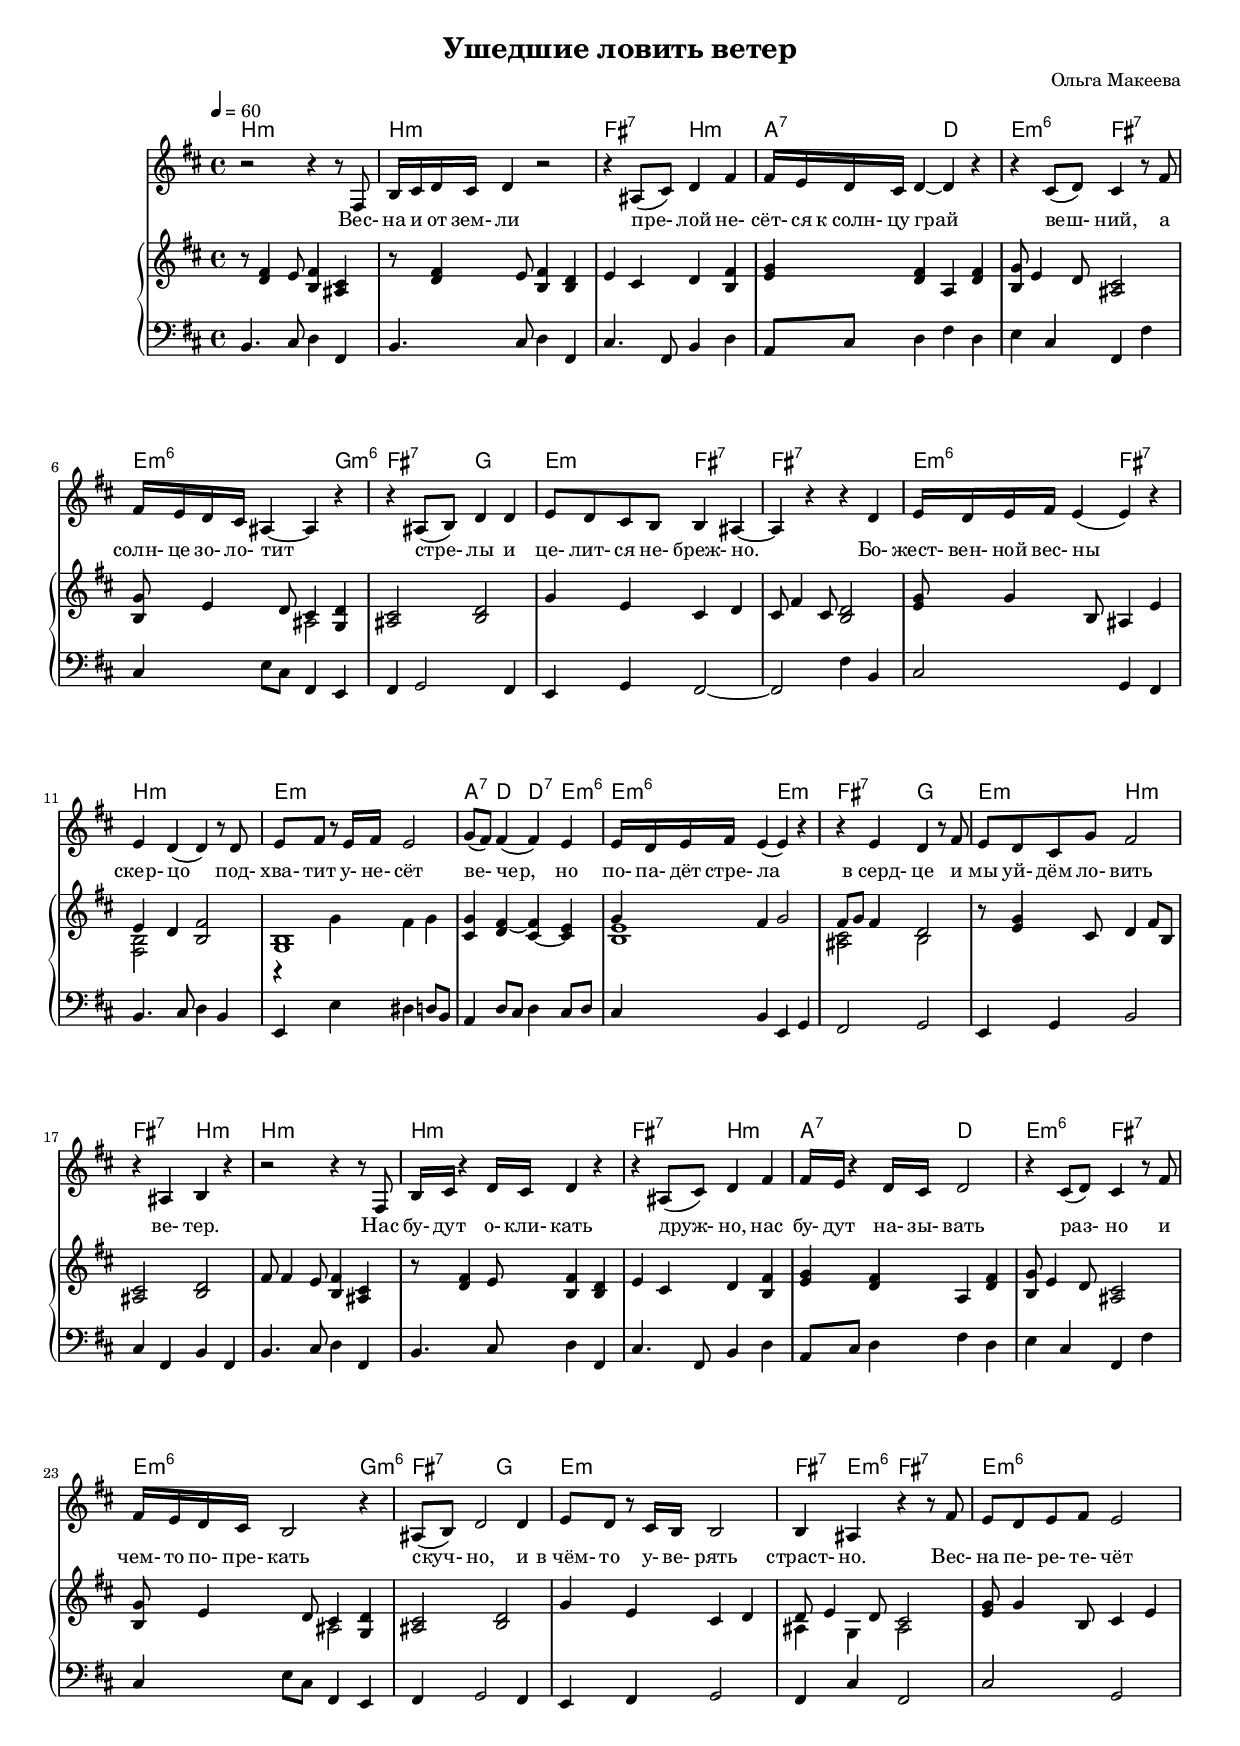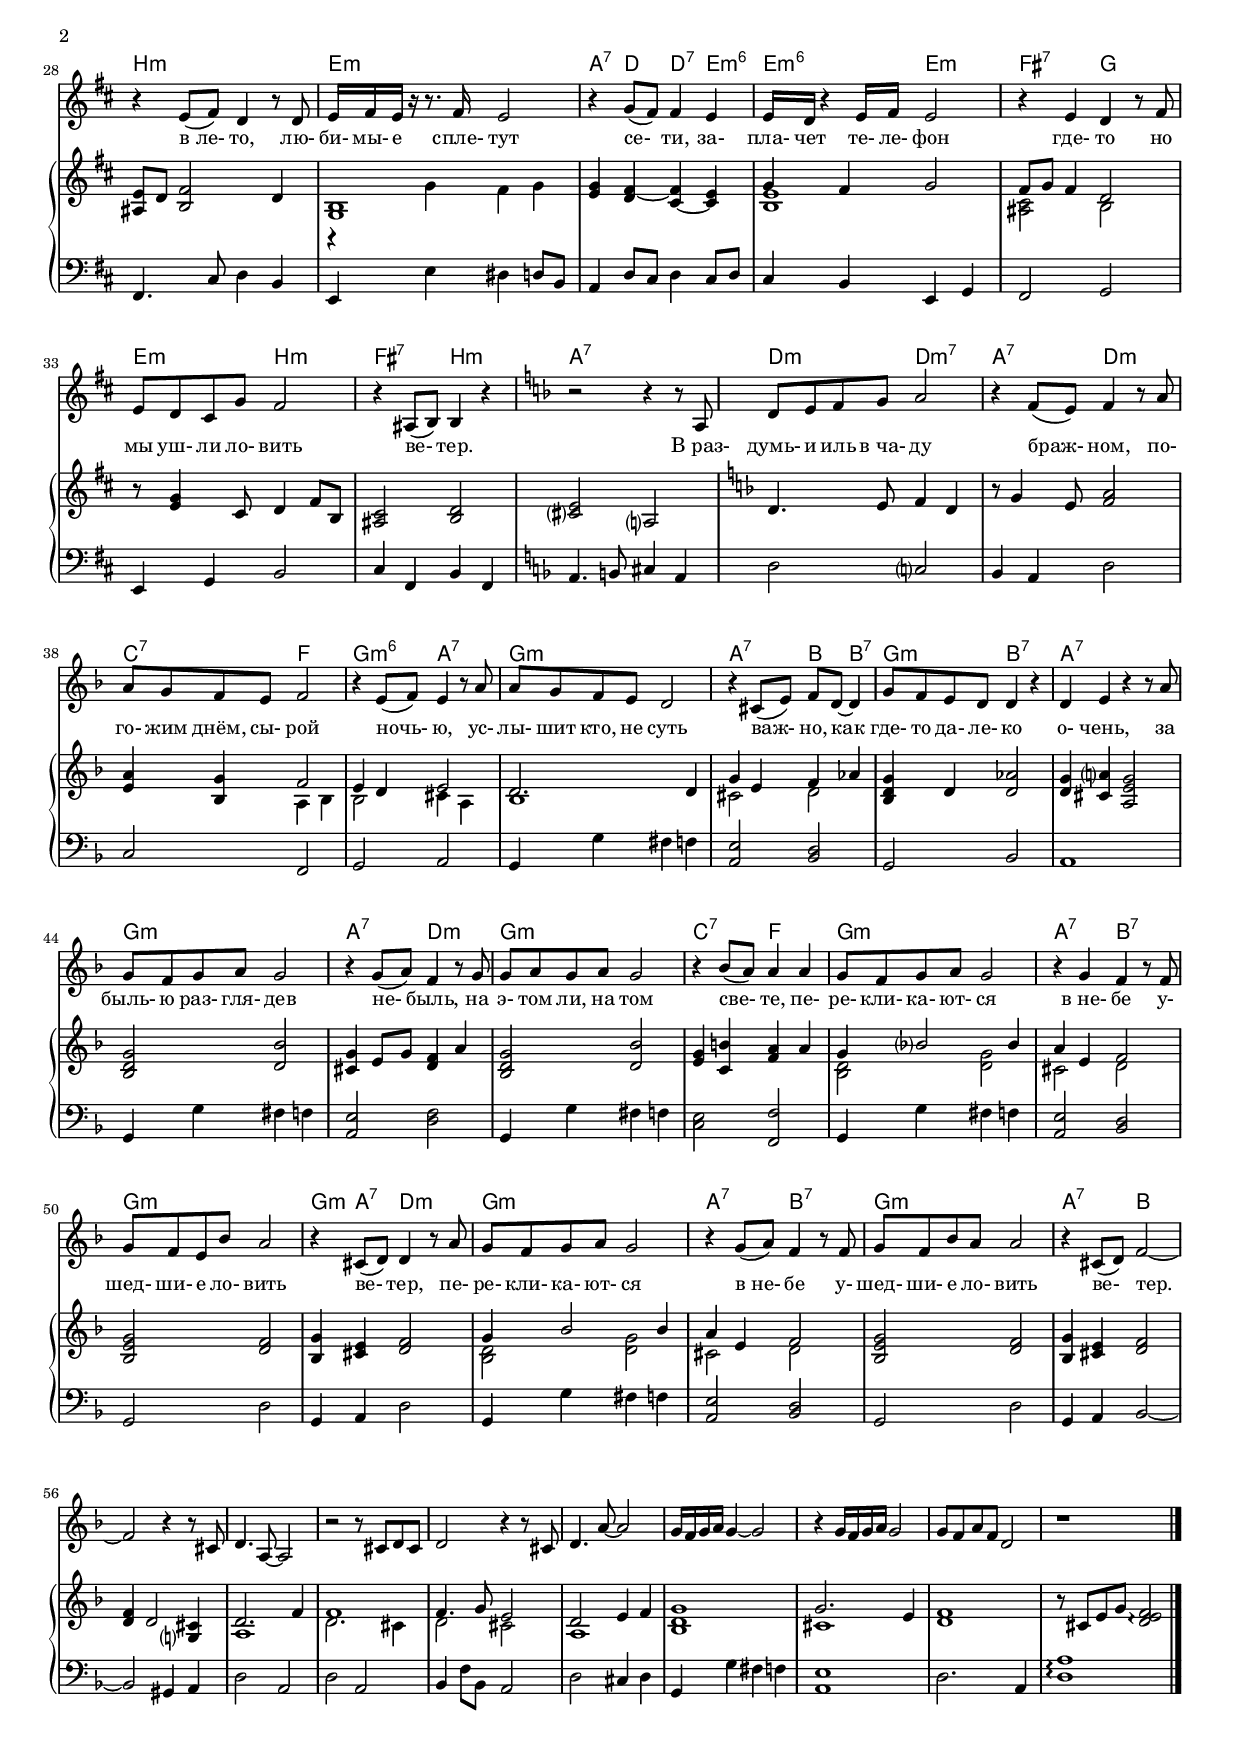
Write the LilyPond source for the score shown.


\version "2.22.1"

\header{
  title = "Ушедшие ловить ветер"
  composer = "Ольга Макеева"
}  

#(set-global-staff-size 15.9)

chordNames = \chordmode {
 b 1
}

harmonies = \chordmode {
\germanChords
%\set chordNameLowercaseMinor = ##t

b1:min |
b1: min |
fis2:7 b2:min |
a2:7 d2 |
e2:min6 fis2:7 |
e2.:min6 g4:min6 |
fis2:7 g2 |
e2:min fis2:7 |
fis1:7 |
e2:min6 fis2:7 |
b1:min|
e1:min |
a4:7 d d:7 e:min6 |
e2:min6 e:min |
fis2:7 g2 |
e2:min b2:min |
fis2:7 b2:min |

b1:min |
b1: min |
fis2:7 b2:min |
a2:7 d2 |
e2:min6 fis2:7 |
e2.:min6 g4:min6 |
fis2:7 g2 |
e1:min|
fis4:7 e4:min6 fis2:7 |
e1:min6|
b1:min|
e1:min |
a4:7 d d:7 e:min6 |
e2:min6 e:min |
fis2:7 g2 |
e2:min b2:min |
fis2:7 b2:min |

a1:7 | 
d2:min d2:min7 | 
a2:7 d2:min |
c2:7 f2 |
g2:min6 a2:7 |
g1:min |
a2:7 bes4 bes4:7 |
g2:min bes2:7 |
a1:7 | 
g1:min |
a2:7 d2:min |
g1:min |
c2:7 f2 |
g1:min |
a2:7 bes2:7 |
g1:min |
g4:min a4:7 d2: min |
g1:min |
a2:7 bes2:7 |
g1:min |
a2:7 bes2 |


}

melody = \relative c'' {
  \clef treble
  \key b \minor
  \time 4/4
  \tempo 4 = 60
  r2 r4 r8 fis,,8 | %g1
  b16 cis d cis d4 r2 | %g2
  r4 ais8 (cis) d4 fis | %g3
  fis16 e d cis d4~ d4 r4 | %g4
  r4 cis8 (d) cis4 r8 fis | %g5
  fis16 e d cis ais4~ ais r | %g6
  r4 ais8 (b) d4 d | %g7
  e8 d cis b b4 ais~ | %g8
  ais r4 r4 d | %g9
  e16 d e fis e4 (e4) r4 | %g10
  e4 d4 (d4) r8 d8  | %g11 
  e8 fis r8 e16 fis16 e2 | %g12
  g8 (fis) fis4 (fis4) e4 | %g13
  e16 d e fis e4 (e4) r | %g14
  r4 e d r8 fis | %g15
  e8 d cis g' fis2 | %g16
  r4 ais,4 b4 r4 | %g17
  
  r2 r4 r8 fis8 | %g18
  b16 cis r4  d16 cis d4 r4 | %g19
  r4 ais8 (cis) d4 fis | %g20
  fis16 e r4 d16 cis d2 | %g21
  r4 cis8 (d) cis4 r8 fis | %g22
  fis16 e d cis b2 r4 | %g23
  ais8 (b) d2 d4 | %g24
  e8 d r8 cis16 b16 b2 | %g25
  b4 ais4 r4 r8 fis'8 | %g26
  e8  d e fis e2 | %g27
  r4 e8 (fis8) d4 r8 d8  | %g28
  e16 fis e r r8. fis16 e2 | %g29
  r4 g8 (fis) fis4 e4 | %g30
  e16 d r4 e16 fis e2 | %g31
  r4 e d r8 fis | %g32
  e8 d cis g' fis2 | %g33
  r4 ais,8 (b8) b4 r | %g34
  
  \key d \minor
  r2 r4 r8 a8 | %g35
  d8 e f g a2 | %g36
  r4 f8 (e8) f4 r8 a8 | %g37
  a8 g f e f2 | %g38
  r4 e8 (f8) e4 r8 a | %g39
  a8 g f e d2 | %g40
  r4 cis8 (e) f d8~ d4 | %g41
  g8 f e d d4 r |%g42
  d4 e r r8 a | %g43
  g8 f g a g2 | %g44
  r4 g8 (a) f4 r8 g | %g45
  g8 a g a g2 | %g46
  r4 bes8 (a) a4 a4 | %g47
  g8 f g a g2 | % g48
  r4 g f r8 f | %g49
  g8 f e bes' a2 | %g50
  r4 cis,8 (d) d4 r8 a' | %g51
  g8 f g a g2 | % g52
  r4 g8 (a8) f4 r8 f | %g53
  g8 f  bes a8 a2 | %g54
  r4 cis,8 (d) f2~ | %g55
  f2 r4 r8 cis8 | %g56
  d4. a8~ a2 | %g57
  r2 r8 cis d cis | %g58
  d2 r4 r8 cis | %g59
  d4. a'8~ a2 | %g57
  g16 f g a g4~ g2 | %g58
  r4 g16 f g a  g2 | %g59
  g8 f a f d2 | % g60
  r1\bar "|."
 }

text = \lyricmode {
  Вес- на и от зем- ли пре- лой
  не- сёт- ся к_солн- цу грай веш- ний,
  а солн- це зо- ло- тит стре- лы
  и це- лит- ся не- бреж- но.
  
  Бо- жест- вен- ной вес- ны скер- цо
  под- хва- тит у- не- сёт ве- чер,
  но по- па- дёт стре- ла в_серд- це
  и мы уй- дём ло- вить ве- тер.
  
  Нас бу- дут о- кли- кать друж- но,
  нас бу- дут на- зы- вать раз- но
  и чем- то по- пре- кать скуч- но,
  и в_чём- то у- ве- рять страст- но.
  
  Вес- на пе- ре- те- чёт в_ле- то,
  лю- би- мы- е спле- тут се- ти,
  за- пла- чет те- ле- фон где- то
  но мы уш- ли ло- вить ве- тер.
  
  В_раз- думь- и иль в_ча- ду браж- ном,
  по- го- жим днём, сы- рой ночь- ю,
  ус- лы- шит кто, не суть важ- но,
  как где- то да- ле- ко о- чень,
  
  за быль- ю раз- гля- дев не- быль,
  на э- том ли, на том све- те,
  пе- ре- кли- ка- ют- ся в_не- бе
  у- шед- ши- е ло- вить ве- тер,
  пе- ре- кли- ка- ют- ся в_не- бе
  у- шед- ши- е ло- вить ве- тер.
  
}

upper = \relative c'' {
  \clef treble
  \key b \minor
  \time 4/4
  r8 <d, fis>4 e8 <b fis'>4 <ais cis>  | %g1
  r8 <d fis>4 e8 <b fis'>4 <b d> | %g2
  e4 cis d <b fis'> | %g3
  <e g>4 <d fis>4 a4 <d fis>4| %g4
  <b g'>8 e4 d8 <ais cis>2| %g5
  <b g'>8 e4 d8 <<{cis4 <g d'>4}\\{ais2}>> | %g6
  <ais cis>2 <b d>2 | %g7
  g'4 e4 cis4 d4 | %g8
  cis8 fis4 cis8 <b d>2 | %g9
  <g' e>8 g4 b,8 ais4 e'4 | %g10
  <<{e4 d4}\\{<fis, b>2}>> <b fis'>2| %g11
  <<{<g b>1}\\{r4 g' fis g}>> %g12
  <cis, g'>4 <d fis~>4 <cis~ fis> <cis e> | %g13
  <<{g'4 fis4 g2}\\{<b, e>1}>> | %g14
  <<{fis'8 g fis4 d2}\\{<ais cis>2 b2}>> | %g15
  r8 <e g>4 cis8 d4 fis8 b,8 | %g16
  <ais cis>2 <b d>2 | %g17
  
  fis'8 fis4 e8 <b fis'>4 <ais cis>  | %g18
  r8 <d fis>4 e8 <b fis'>4 <b d> | %g19
  e4 cis d <b fis'> | %g20
  <e g>4 <d fis>4 a4 <d fis>4| %g21
  <b g'>8 e4 d8 <ais cis>2| %g22
  <b g'>8 e4 d8 <<{cis4 <g d'>4}\\{ais2}>> | %g23
  <ais cis>2 <b d>2 | %g24
  g'4 e4 cis4 d4 | %g25
  <<{d8 e4 d8 cis2}\\{ais4 g4 ais2}>>| %g26
  <g' e>8 g4 b,8 cis4 e4 | %g27
  <ais, e'>8 d8 <b fis'>2 d4| %g28
  <<{<g, b>1}\\{r4 g' fis g}>> | %g29
  <e g>4 <d fis~>4 <cis~ fis> <cis e> | %g30
  <<{g'4 fis4 g2}\\{<b, e>1}>> | %g31
  <<{fis'8 g fis4 d2}\\{<ais cis>2 b2}>> | %g32
  r8 <e g>4 cis8 d4 fis8 b,8 | %g33
  <ais cis>2 <b d>2 | %g34
  <cis e>2 a2 | %п35
  \key d \minor
  
  d4. e8 f4 d4 | %g36
  r8 g4 e8 <f a>2 | %g37
  <e a>4 <bes g'>4 <<{f'2}\\{a,4 bes4}>> | %g38
  <<{e4 d e2}\\{bes2 cis4 a4}>> | %g39
  <<{d2. d4}\\{bes1}>> | %g40
  <<{g'4 e4 f4 as4}\\{cis,2 d2}>> | %g41
  <bes d g>4 d4 <d as'>2 | %g42
  <d g>4 <cis a'>4 <a e' g>2 | %g43
  <bes d g>2 <d bes'>2 | %g44
  <cis g'>4 e8 g8 <d f>4 a'4 | %g45
  <bes, d g>2 <d bes'>2 | %g46
  <e g>4 <c b'> <f a>4 a4 | %g47
  <<{g4 bes2 bes4}\\{<bes, d>2 <d g>2}>> | %g48
  <<{a'4 e f2}\\{cis2 d2}>> | %g49
  <bes e g>2 <d f>2 | %g50
  <bes g'>4 <cis e>4 <d f>2 | %g51
  <<{g4 bes2 bes4}\\{<bes, d>2 <d g>2}>> | %g52
  <<{a'4 e f2}\\{cis2 d2}>> | %g53
  <bes e g>2 <d f>2 | %g54
  <bes g'>4 <cis e>4 <d f>2 | %g55
  <d f>4 d2 <cis g>4 | %g56
  <<{d2. f4 }\\{a,1}>> | %g57
  <<{f'1}\\{d2. cis4}>> |  %g58
  <<{f4. g8 e2}\\{d2 cis2}>> | %g59
  <<{d2 e4 f4 }\\{a,1}>>  | %g60
  <bes d g>1 | %g61
  <<{g'2. e4}\\{cis1}>> | %g62
  <d f>1 |%g63
  r8 cis e g  <d e f>2 \arpeggio \bar "|."
  
    
}
  
lower = \relative c {
  \clef bass
  \key b \minor
  \time 4/4
  b4. cis8 d4 fis, | %g1
  b4. cis8 d4 fis,  | %g2
  cis'4. fis,8 b4 d4| %g3
  a8 cis d4 fis d | %g4
  e4 cis fis, fis'| %g5
  cis4 e8 cis fis,4 e| %g6
  fis4 g2 fis4| %g7
  e4 g4 fis2~| %g8
  fis2 fis'4 b,4 | %g9
  cis2 g4 fis| %g10    
  b4. cis8 d4 b | %g11  
  e,4 e' dis d8 b8 | %g12
  a4 d8 cis8 d4 cis8 d | %g13
  cis4 b e, g | %g14
  fis2 g2 | %g15 
  e4 g4 b2 |%g16
  cis4 fis,4 b fis | %g17
  
    b4. cis8 d4 fis, | %g18
  b4. cis8 d4 fis,  | %g19
  cis'4. fis,8 b4 d4| %g20
  a8 cis d4 fis d | %g21
  e4 cis fis, fis'| %g22
  cis4 e8 cis fis,4 e| %g23
  fis4 g2 fis4| %g24
  e4 fis4 g2| %g25
  fis4 cis'4 fis,2 | %g26
  cis'2 g | %g27
  fis4. cis'8 d4 b | %g28  
  e,4 e' dis d8 b8 | %g29
  a4 d8 cis8 d4 cis8 d | %g30
  cis4 b e, g | %g31
  fis2 g2 | %g32
  e4 g4 b2 |%g33
  cis4 fis,4 b fis | %g34
  
  \key d \minor
  a4. b8 cis4 a4 | %g35
  d2 c2 | %g36
  bes4 a d2 | %g37
  c2 f,2 | %g38
  g2 a2 |  %g39
  g4 g' fis f | %g40
  <a, e'>2 <d bes>2 | %g41
  g,2 bes 2 | %g42
  a1 | %g43
  g4 g' fis f | %g44
  <a, e'>2  <d f>2 | %g45
  g,4 g' fis f | %g46
  <c e>2 <f f,>2 | %g47
  g,4 g' fis f | %g48
  <a, e'>2  <bes d>2 | %g49
  g2 d'2 | %g50
  g,4 a d2 | %g51
  g,4 g' fis f | %g52
  <a, e'>2  <bes d>2 | %g53
  g2 d'2 | %g54
  g,4 a bes2~ | %g55
  bes2 gis4 a | %g56
  d2 a2 | %g57
  d2 a2 | %g58
  bes4 f'8 bes, a2 | %g59
  d2 cis4 d |%g60
  g,4 g' fis f | %g61
  <a, e'>1 | %g62
  d2. a4 | %g63
  <d a'>1 \arpeggio|%g64 
  
}

\score {

  <<
    \new ChordNames {
      \harmonies
    }  
    \new Voice = "mel" { %\autoBeamOff 
       \melody 
    }
    \new Lyrics \lyricsto mel \text
    \new PianoStaff <<
      \new Staff = "upper" \accidentalStyle piano-cautionary \upper
      \new Staff = "lower" \lower
    >>
  >>
  \layout {
    \context { \Staff \RemoveEmptyStaves }
  }
  \midi { }
}